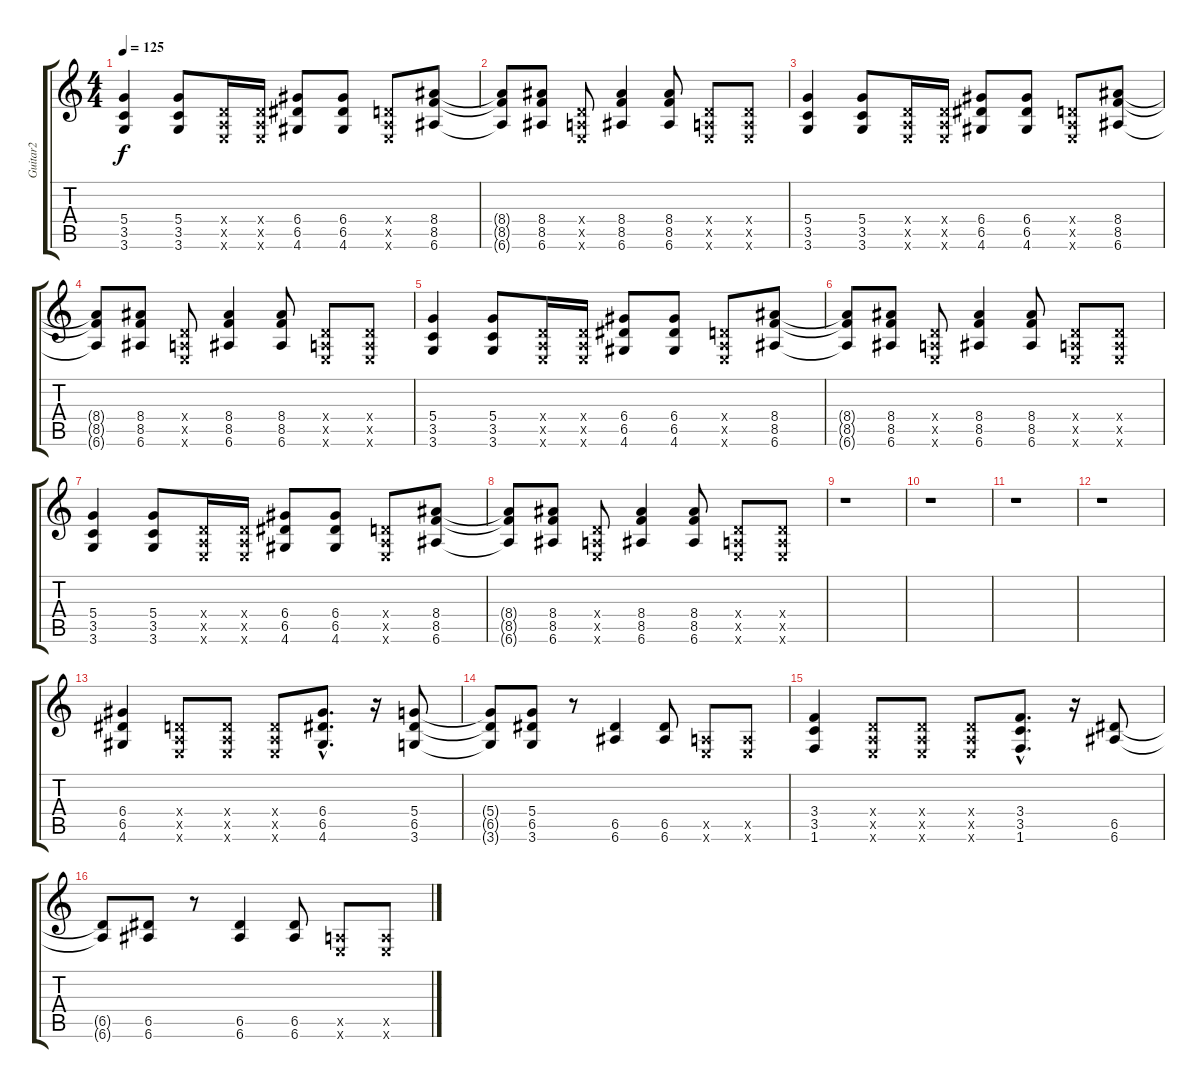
\track ("Guitar2" "Guitar2") {instrument distortionguitar}
\staff {score tabs}
\tuning (E4 B3 G3 D3 A2 E2) {hide}
\ts (4 4)
\tempo 125
\clef g2
\ks c
(5.4 3.5 3.6).4{dy f} (5.4 3.5 3.6).8 (0.4{x} 0.5{x} 0.6{x}).16 (0.4{x} 0.5{x} 0.6{x}).16 (6.4 6.5 4.6).8 (6.4 6.5 4.6).8 (0.4{x} 0.5{x} 0.6{x}).8 (8.4 8.5 6.6).8 |
(8.4{t} 8.5{t} 6.6{t}).8 (8.4 8.5 6.6).8 (0.4{x} 0.5{x} 0.6{x}).8 (8.4 8.5 6.6).4 (8.4 8.5 6.6).8 (0.4{x} 0.5{x} 0.6{x}).8 (0.4{x} 0.5{x} 0.6{x}).8 |
(5.4 3.5 3.6).4 (5.4 3.5 3.6).8 (0.4{x} 0.5{x} 0.6{x}).16 (0.4{x} 0.5{x} 0.6{x}).16 (6.4 6.5 4.6).8 (6.4 6.5 4.6).8 (0.4{x} 0.5{x} 0.6{x}).8 (8.4 8.5 6.6).8 |
(8.4{t} 8.5{t} 6.6{t}).8 (8.4 8.5 6.6).8 (0.4{x} 0.5{x} 0.6{x}).8 (8.4 8.5 6.6).4 (8.4 8.5 6.6).8 (0.4{x} 0.5{x} 0.6{x}).8 (0.4{x} 0.5{x} 0.6{x}).8 |
(5.4 3.5 3.6).4 (5.4 3.5 3.6).8 (0.4{x} 0.5{x} 0.6{x}).16 (0.4{x} 0.5{x} 0.6{x}).16 (6.4 6.5 4.6).8 (6.4 6.5 4.6).8 (0.4{x} 0.5{x} 0.6{x}).8 (8.4 8.5 6.6).8 |
(8.4{t} 8.5{t} 6.6{t}).8 (8.4 8.5 6.6).8 (0.4{x} 0.5{x} 0.6{x}).8 (8.4 8.5 6.6).4 (8.4 8.5 6.6).8 (0.4{x} 0.5{x} 0.6{x}).8 (0.4{x} 0.5{x} 0.6{x}).8 |
(5.4 3.5 3.6).4 (5.4 3.5 3.6).8 (0.4{x} 0.5{x} 0.6{x}).16 (0.4{x} 0.5{x} 0.6{x}).16 (6.4 6.5 4.6).8 (6.4 6.5 4.6).8 (0.4{x} 0.5{x} 0.6{x}).8 (8.4 8.5 6.6).8 |
(8.4{t} 8.5{t} 6.6{t}).8 (8.4 8.5 6.6).8 (0.4{x} 0.5{x} 0.6{x}).8 (8.4 8.5 6.6).4 (8.4 8.5 6.6).8 (0.4{x} 0.5{x} 0.6{x}).8 (0.4{x} 0.5{x} 0.6{x}).8 |
r.1 |
r.1 |
r.1 |
r.1 |
(6.4 6.5 4.6).4 (0.4{x} 0.5{x} 0.6{x}).8 (0.4{x} 0.5{x} 0.6{x}).8 (0.4{x} 0.5{x} 0.6{x}).8 (6.4{hac} 6.5{hac} 4.6{hac}).8{d} r.16 (5.4 6.5 3.6).8 |
(5.4{t} 6.5{t} 3.6{t}).8 (5.4 6.5 3.6).8 r.8 (6.5 6.6).4 (6.5 6.6).8 (0.5{x} 0.6{x}).8 (0.5{x} 0.6{x}).8 |
(3.4 3.5 1.6).4 (0.4{x} 0.5{x} 0.6{x}).8 (0.4{x} 0.5{x} 0.6{x}).8 (0.4{x} 0.5{x} 0.6{x}).8 (3.4{hac} 3.5{hac} 1.6{hac}).8{d} r.16 (6.5 6.6).8 |
(6.5{t} 6.6{t}).8 (6.5 6.6).8 r.8 (6.5 6.6).4 (6.5 6.6).8 (0.5{x} 0.6{x}).8 (0.5{x} 0.6{x}).8
